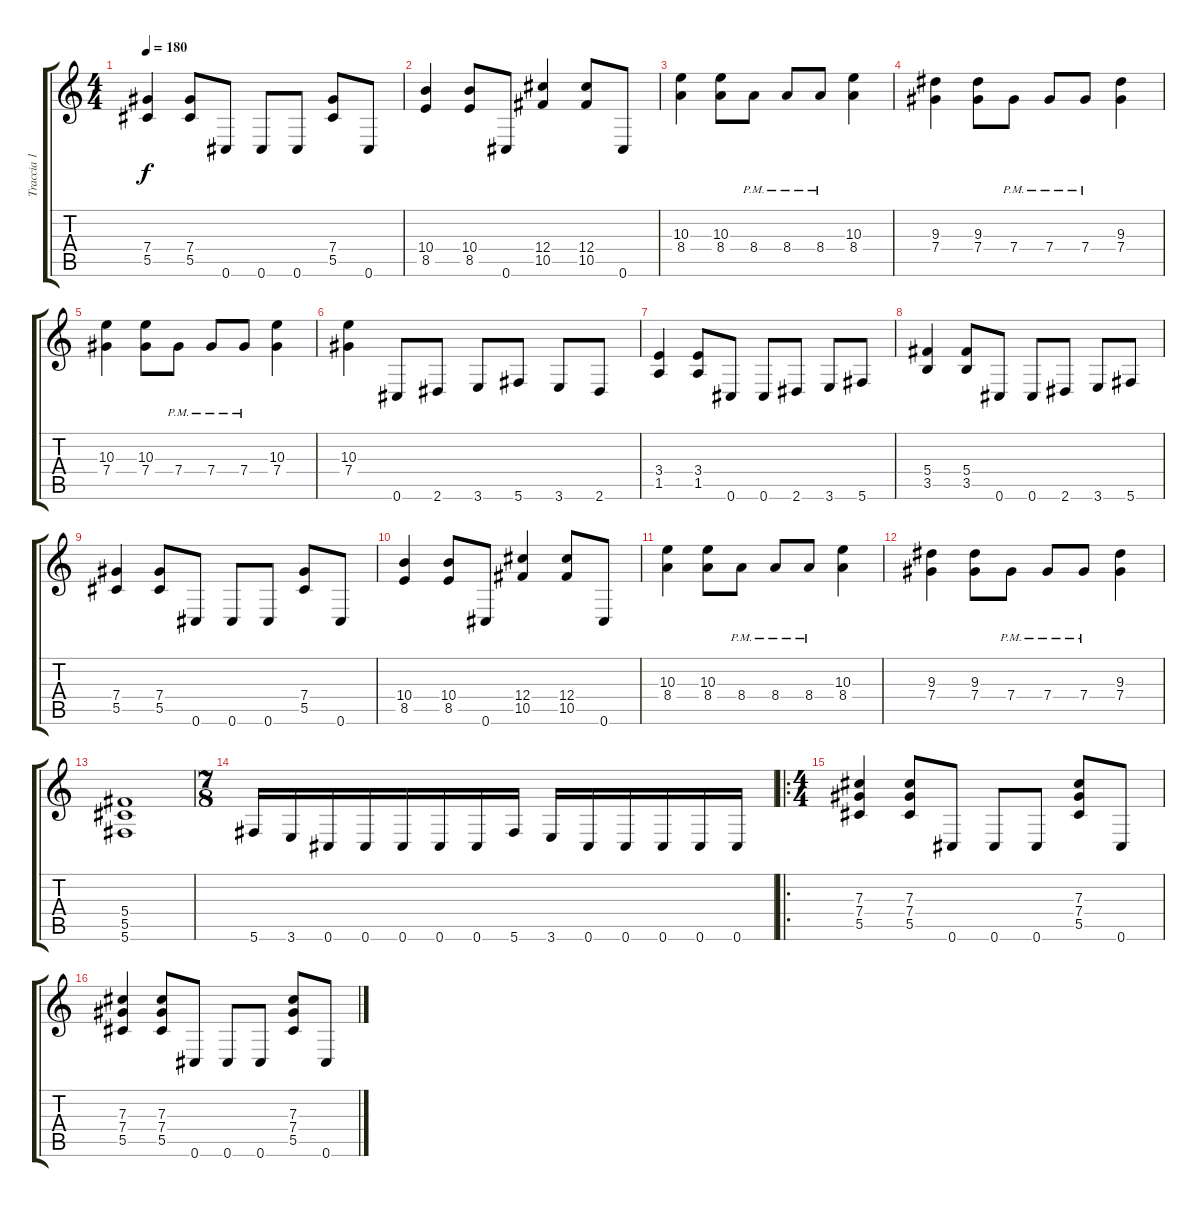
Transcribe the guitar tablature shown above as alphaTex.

\track ("Traccia 1" "Traccia 1") {instrument distortionguitar}
\staff {score tabs}
\tuning (Eb4 Bb3 Gb3 Db3 Ab2 Db2) {hide}
\ts (4 4)
\tempo 180
\clef g2
\ks c
(7.4 5.5).4{dy f} (7.4 5.5).8 0.6.8 0.6.8 0.6.8 (7.4 5.5).8 0.6.8 |
(10.4 8.5).4 (10.4 8.5).8 0.6.8 (12.4 10.5).4 (12.4 10.5).8 0.6.8 |
(10.3 8.4).4 (10.3 8.4).8 8.4{pm}.8 8.4{pm}.8 8.4{pm}.8 (10.3 8.4).4 |
(9.3 7.4).4 (9.3 7.4).8 7.4{pm}.8 7.4{pm}.8 7.4{pm}.8 (9.3 7.4).4 |
(10.3 7.4).4 (10.3 7.4).8 7.4{pm}.8 7.4{pm}.8 7.4{pm}.8 (10.3 7.4).4 |
(10.3 7.4).4 0.6.8 2.6.8 3.6.8 5.6.8 3.6.8 2.6.8 |
(3.4 1.5).4 (3.4 1.5).8 0.6.8 0.6.8 2.6.8 3.6.8 5.6.8 |
(5.4 3.5).4 (5.4 3.5).8 0.6.8 0.6.8 2.6.8 3.6.8 5.6.8 |
(7.4 5.5).4 (7.4 5.5).8 0.6.8 0.6.8 0.6.8 (7.4 5.5).8 0.6.8 |
(10.4 8.5).4 (10.4 8.5).8 0.6.8 (12.4 10.5).4 (12.4 10.5).8 0.6.8 |
(10.3 8.4).4 (10.3 8.4).8 8.4{pm}.8 8.4{pm}.8 8.4{pm}.8 (10.3 8.4).4 |
(9.3 7.4).4 (9.3 7.4).8 7.4{pm}.8 7.4{pm}.8 7.4{pm}.8 (9.3 7.4).4 |
(5.4 5.5 5.6).1 |
\ts (7 8)
5.6.16 3.6.16 0.6.16 0.6.16 0.6.16 0.6.16 0.6.16 5.6.16 3.6.16 0.6.16 0.6.16 0.6.16 0.6.16 0.6.16 |
\ro
\ts (4 4)
(7.3 7.4 5.5).4 (7.3 7.4 5.5).8 0.6.8 0.6.8 0.6.8 (7.3 7.4 5.5).8 0.6.8 |
(7.3 7.4 5.5).4 (7.3 7.4 5.5).8 0.6.8 0.6.8 0.6.8 (7.3 7.4 5.5).8 0.6.8
